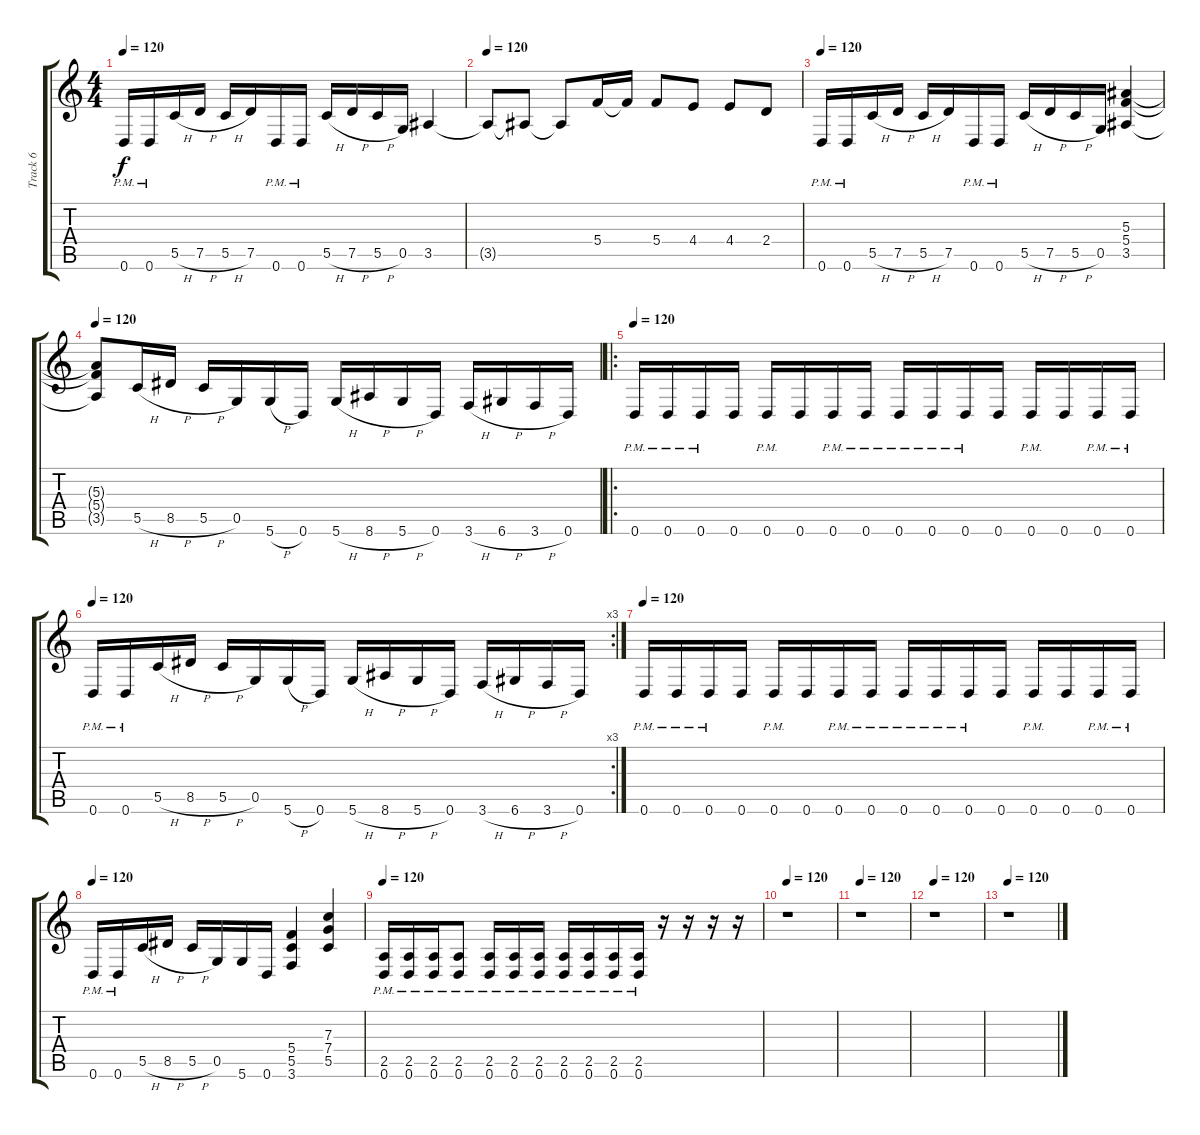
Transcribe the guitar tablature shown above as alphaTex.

\track ("Track 6" "Track 6") {instrument distortionguitar}
\staff {score tabs}
\tuning (D4 A3 F3 C3 G2 D2) {hide}
\ts (4 4)
\tempo 120
\clef g2
\ks c
0.6{pm}.16{dy f} 0.6{pm}.16 5.5{h}.16 7.5{h}.16 5.5{h}.16 7.5.16 0.6{pm}.16 0.6{pm}.16 5.5{h}.16 7.5{h}.16 5.5{h}.16 0.5.16 3.5.4 |
\tempo 120
3.5{t}.8 3.5{t}.8 3.5{t}.8 5.4.16 5.4{t}.16 5.4.8 4.4.8 4.4.8 2.4.8 |
\tempo 120
0.6{pm}.16 0.6{pm}.16 5.5{h}.16 7.5{h}.16 5.5{h}.16 7.5.16 0.6{pm}.16 0.6{pm}.16 5.5{h}.16 7.5{h}.16 5.5{h}.16 0.5.16 (5.3 5.4 3.5).4 |
\tempo 120
(5.3{t} 5.4{t} 3.5{t}).8 5.5{h}.16 8.5{h}.16 5.5{h}.16 0.5.16 5.6{h}.16 0.6.16 5.6{h}.16 8.6{h}.16 5.6{h}.16 0.6.16 3.6{h}.16 6.6{h}.16 3.6{h}.16 0.6.16 |
\ro
\tempo 120
0.6{pm}.16 0.6{pm}.16 0.6{pm}.16 0.6.16 0.6{pm}.16 0.6.16 0.6{pm}.16 0.6{pm}.16 0.6{pm}.16 0.6{pm}.16 0.6{pm}.16 0.6.16 0.6{pm}.16 0.6.16 0.6{pm}.16 0.6{pm}.16 |
\rc 3
\tempo 120
0.6{pm}.16 0.6{pm}.16 5.5{h}.16 8.5{h}.16 5.5{h}.16 0.5.16 5.6{h}.16 0.6.16 5.6{h}.16 8.6{h}.16 5.6{h}.16 0.6.16 3.6{h}.16 6.6{h}.16 3.6{h}.16 0.6.16 |
\tempo 120
0.6{pm}.16 0.6{pm}.16 0.6{pm}.16 0.6.16 0.6{pm}.16 0.6.16 0.6{pm}.16 0.6{pm}.16 0.6{pm}.16 0.6{pm}.16 0.6{pm}.16 0.6.16 0.6{pm}.16 0.6.16 0.6{pm}.16 0.6{pm}.16 |
\tempo 120
0.6{pm}.16 0.6{pm}.16 5.5{h}.16 8.5{h}.16 5.5{h}.16 0.5.16 5.6.16 0.6.16 (5.4 5.5 3.6).4 (7.3 7.4 5.5).4 |
\tempo 120
(2.5{pm} 0.6{pm}).16 (2.5{pm} 0.6{pm}).16 (2.5{pm} 0.6{pm}).16 (2.5{pm} 0.6{pm}).8 (2.5{pm} 0.6{pm}).16 (2.5{pm} 0.6{pm}).16 (2.5{pm} 0.6{pm}).16 (2.5{pm} 0.6{pm}).16 (2.5{pm} 0.6{pm}).16 (2.5{pm} 0.6{pm}).16 (2.5{pm} 0.6{pm}).16 r.16 r.16 r.16 r.16 |
\tempo 120
r.1 |
\tempo 120
r.1 |
\tempo 120
r.1 |
\tempo 120
r.1
